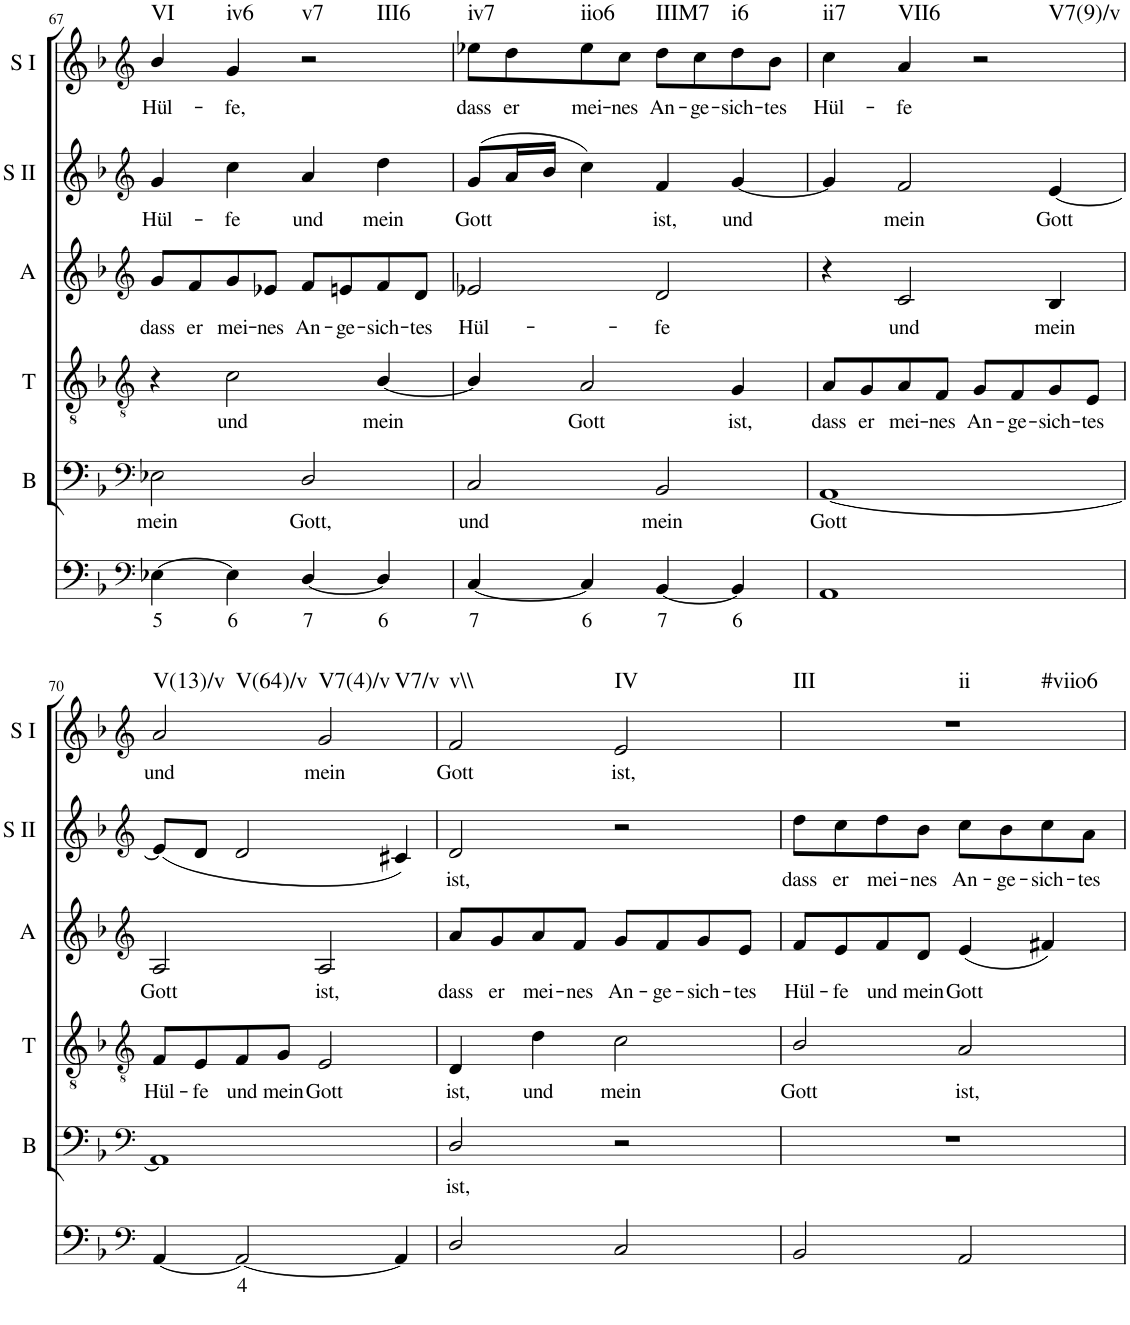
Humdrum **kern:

**kern	**text	**kern	**text	**kern	**text	**kern	**text	**kern	**text	**kern	**text	**harte
*part6	*part6	*part5	*part5	*part4	*part4	*part3	*part3	*part2	*part2	*part1	*part1	*part1
*staff6	*staff6	*staff5	*staff5	*staff4	*staff4	*staff3	*staff3	*staff2	*staff2	*staff1	*staff1	*
*I"Continuo	*	*I"Bass	*	*I"Tenor	*	*I"Alto	*	*I"Soprano II	*	*I"Soprano I	*	*
*	*	*I'B	*	*I'T	*	*I'A	*	*I'S II	*	*I'S I	*	*
!!LO:PB:g=z
*clefF4	*	*clefF4	*	*clefGv2	*	*clefG2	*	*clefG2	*	*clefG2	*	*
*k[b-]	*	*k[b-]	*	*k[b-]	*	*k[b-]	*	*k[b-]	*	*k[b-]	*	*
*M4/4	*	*M4/4	*	*M4/4	*	*M4/4	*	*M4/4	*	*M4/4	*	*
=67	=67	=67	=67	=67	=67	=67	=67	=67	=67	=67	=67	=67
!	!LO:LY:b	!	!LO:LY:b	!	!	!	!LO:LY:b	!	!LO:LY:b	!	!LO:LY:b	!LO:H:kt=VI
[4E-X\	5	2E-X\	mein	4r	.	8g/L	dass	4g/	Hül-	4b-/	Hül-	N
!	!	!	!	!	!	!	!LO:LY:b	!	!	!	!	!
.	.	.	.	.	.	8f/	er	.	.	.	.	.
!	!LO:LY:b	!	!	!	!LO:LY:b	!	!LO:LY:b	!	!LO:LY:b	!	!LO:LY:b	!LO:H:kt=iv6
4E-\]	6	.	.	2c\	und	8g/	mei-	4cc\	fe	4g/	fe,	N
!	!	!	!	!	!	!	!LO:LY:b	!	!	!	!	!
.	.	.	.	.	.	8e-X/J	nes	.	.	.	.	.
!	!LO:LY:b	!	!LO:LY:b	!	!	!	!LO:LY:b	!	!LO:LY:b	!	!	!LO:H:n=1:kt=v7
!	!	!	!	!	!	!	!	!	!	!	!	!LO:H:n=2:kt=III6
[4D/	7	2D/	Gott,	.	.	8f/L	An-	4a/	und	2r	.	N N
!	!	!	!	!	!	!	!LO:LY:b	!	!	!	!	!
.	.	.	.	.	.	8en/	ge-	.	.	.	.	.
!	!LO:LY:b	!	!	!	!LO:LY:b	!	!LO:LY:b	!	!LO:LY:b	!	!	!
4D/]	6	.	.	[4B-/	mein	8f/	sich-	4dd\	mein	.	.	.
!	!	!	!	!	!	!	!LO:LY:b	!	!	!	!	!
.	.	.	.	.	.	8d/J	tes	.	.	.	.	.
=68	=68	=68	=68	=68	=68	=68	=68	=68	=68	=68	=68	=68
!	!LO:LY:b	!	!LO:LY:b	!	!	!	!LO:LY:b	!	!LO:LY:b	!	!LO:LY:b	!LO:H:kt=iv7
[4C/	7	2C/	und	4B-/]	.	2e-X/	Hül-	(8g/L	Gott	8ee-X\L	dass	N
!	!	!	!	!	!	!	!	!	!	!	!LO:LY:b	!
.	.	.	.	.	.	.	.	16a/L	.	8dd\	er	.
.	.	.	.	.	.	.	.	16b-/JJ	.	.	.	.
!	!LO:LY:b	!	!	!	!LO:LY:b	!	!	!	!	!	!LO:LY:b	!LO:H:kt=iio6
4C/]	6	.	.	2A/	Gott	.	.	4cc\)	.	8ee-\	mei-	N
!	!	!	!	!	!	!	!	!	!	!	!LO:LY:b	!
.	.	.	.	.	.	.	.	.	.	8cc\J	nes	.
!	!LO:LY:b	!	!LO:LY:b	!	!	!	!LO:LY:b	!	!LO:LY:b	!	!LO:LY:b	!LO:H:kt=IIIM7
[4BB-/	7	2BB-/	mein	.	.	2d/	fe	4f/	ist,	8dd\L	An-	N
!	!	!	!	!	!	!	!	!	!	!	!LO:LY:b	!
.	.	.	.	.	.	.	.	.	.	8cc\	ge-	.
!	!LO:LY:b	!	!	!	!LO:LY:b	!	!	!	!LO:LY:b	!	!LO:LY:b	!LO:H:kt=i6
4BB-/]	6	.	.	4G/	ist,	.	.	[4g/	und	8dd\	sich-	N
!	!	!	!	!	!	!	!	!	!	!	!LO:LY:b	!
.	.	.	.	.	.	.	.	.	.	8b-\J	tes	.
=69	=69	=69	=69	=69	=69	=69	=69	=69	=69	=69	=69	=69
!	!	!	!LO:LY:b	!	!LO:LY:b	!	!	!	!	!	!LO:LY:b	!LO:H:kt=ii7
1AA	.	[1AA	Gott	8A/L	dass	4r	.	4g/]	.	4cc\	Hül-	N
!	!	!	!	!	!LO:LY:b	!	!	!	!	!	!	!
.	.	.	.	8G/	er	.	.	.	.	.	.	.
!	!	!	!	!	!LO:LY:b	!	!LO:LY:b	!	!LO:LY:b	!	!LO:LY:b	!LO:H:kt=VII6
.	.	.	.	8A/	mei-	2c/	und	2f/	mein	4a/	fe	N
!	!	!	!	!	!LO:LY:b	!	!	!	!	!	!	!
.	.	.	.	8F/J	nes	.	.	.	.	.	.	.
!	!	!	!	!	!LO:LY:b	!	!	!	!	!	!	!LO:H:kt=V7(9)/v
.	.	.	.	8G/L	An-	.	.	.	.	2r	.	N
!	!	!	!	!	!LO:LY:b	!	!	!	!	!	!	!
.	.	.	.	8F/	ge-	.	.	.	.	.	.	.
!	!	!	!	!	!LO:LY:b	!	!LO:LY:b	!	!LO:LY:b	!	!	!
.	.	.	.	8G/	sich-	4B-/	mein	[4e/	Gott	.	.	.
!	!	!	!	!	!LO:LY:b	!	!	!	!	!	!	!
.	.	.	.	8E/J	tes	.	.	.	.	.	.	.
!!LO:LB:g=z
=70	=70	=70	=70	=70	=70	=70	=70	=70	=70	=70	=70	=70
*clefF4	*	*clefF4	*	*clefGv2	*	*clefG2	*	*clefG2	*	*clefG2	*	*
!	!	!	!	!	!LO:LY:b	!	!LO:LY:b	!	!	!	!LO:LY:b	!LO:H:n=1:kt=V(13)/v
!	!	!	!	!	!	!	!	!	!	!	!	!LO:H:n=2:kt=V(64)/v
[4AA/	.	1AA]	.	8F/L	Hül-	2A/	Gott	(8e/L]	.	2a/	und	N N
!	!	!	!	!	!LO:LY:b	!	!	!	!	!	!	!
.	.	.	.	8E/	fe	.	.	8d/J	.	.	.	.
!	!LO:LY:b	!	!	!	!LO:LY:b	!	!	!	!	!	!	!
2AA/_	4	.	.	8F/	und	.	.	2d/	.	.	.	.
!	!	!	!	!	!LO:LY:b	!	!	!	!	!	!	!
.	.	.	.	8G/J	mein	.	.	.	.	.	.	.
!	!	!	!	!	!LO:LY:b	!	!LO:LY:b	!	!	!	!LO:LY:b	!LO:H:n=1:kt=V7(4)/v
!	!	!	!	!	!	!	!	!	!	!	!	!LO:H:n=2:kt=V7/v
.	.	.	.	2E/	Gott	2A/	ist,	.	.	2g/	mein	N N
4AA/]	.	.	.	.	.	.	.	4c#X/)	.	.	.	.
=71	=71	=71	=71	=71	=71	=71	=71	=71	=71	=71	=71	=71
!	!	!	!LO:LY:b	!	!LO:LY:b	!	!LO:LY:b	!	!LO:LY:b	!	!LO:LY:b	!LO:H:kt=v\\
2D/	.	2D/	ist,	4D/	ist,	8a/L	dass	2d/	ist,	2f/	Gott	N
!	!	!	!	!	!	!	!LO:LY:b	!	!	!	!	!
.	.	.	.	.	.	8g/	er	.	.	.	.	.
!	!	!	!	!	!LO:LY:b	!	!LO:LY:b	!	!	!	!	!
.	.	.	.	4d\	und	8a/	mei-	.	.	.	.	.
!	!	!	!	!	!	!	!LO:LY:b	!	!	!	!	!
.	.	.	.	.	.	8f/J	nes	.	.	.	.	.
!	!	!	!	!	!LO:LY:b	!	!LO:LY:b	!	!	!	!LO:LY:b	!LO:H:kt=IV
2C/	.	2r	.	2c\	mein	8g/L	An-	2r	.	2e/	ist,	N
!	!	!	!	!	!	!	!LO:LY:b	!	!	!	!	!
.	.	.	.	.	.	8f/	ge-	.	.	.	.	.
!	!	!	!	!	!	!	!LO:LY:b	!	!	!	!	!
.	.	.	.	.	.	8g/	sich-	.	.	.	.	.
!	!	!	!	!	!	!	!LO:LY:b	!	!	!	!	!
.	.	.	.	.	.	8e/J	tes	.	.	.	.	.
=72	=72	=72	=72	=72	=72	=72	=72	=72	=72	=72	=72	=72
!	!	!	!	!	!LO:LY:b	!	!LO:LY:b	!	!LO:LY:b	!	!	!LO:H:n=1:kt=III
!	!	!	!	!	!	!	!	!	!	!	!	!LO:H:n=2:kt=ii
!	!	!	!	!	!	!	!	!	!	!	!	!LO:H:n=3:kt=#viio6
2BB-/	.	1r	.	2B-/	Gott	8f/L	Hül-	8dd\L	dass	1r	.	N N N
!	!	!	!	!	!	!	!LO:LY:b	!	!LO:LY:b	!	!	!
.	.	.	.	.	.	8e/	fe	8cc\	er	.	.	.
!	!	!	!	!	!	!	!LO:LY:b	!	!LO:LY:b	!	!	!
.	.	.	.	.	.	8f/	und	8dd\	mei-	.	.	.
!	!	!	!	!	!	!	!LO:LY:b	!	!LO:LY:b	!	!	!
.	.	.	.	.	.	8d/J	mein	8b-\J	nes	.	.	.
!	!	!	!	!	!LO:LY:b	!	!LO:LY:b	!	!LO:LY:b	!	!	!
2AA/	.	.	.	2A/	ist,	(4e/	Gott	8cc\L	An-	.	.	.
!	!	!	!	!	!	!	!	!	!LO:LY:b	!	!	!
.	.	.	.	.	.	.	.	8b-\	ge-	.	.	.
!	!	!	!	!	!	!	!	!	!LO:LY:b	!	!	!
.	.	.	.	.	.	4f#X/)	.	8cc\	sich-	.	.	.
!	!	!	!	!	!	!	!	!	!LO:LY:b	!	!	!
.	.	.	.	.	.	.	.	8a\J	tes	.	.	.
=	=	=	=	=	=	=	=	=	=	=	=	=
*-	*-	*-	*-	*-	*-	*-	*-	*-	*-	*-	*-	*-
